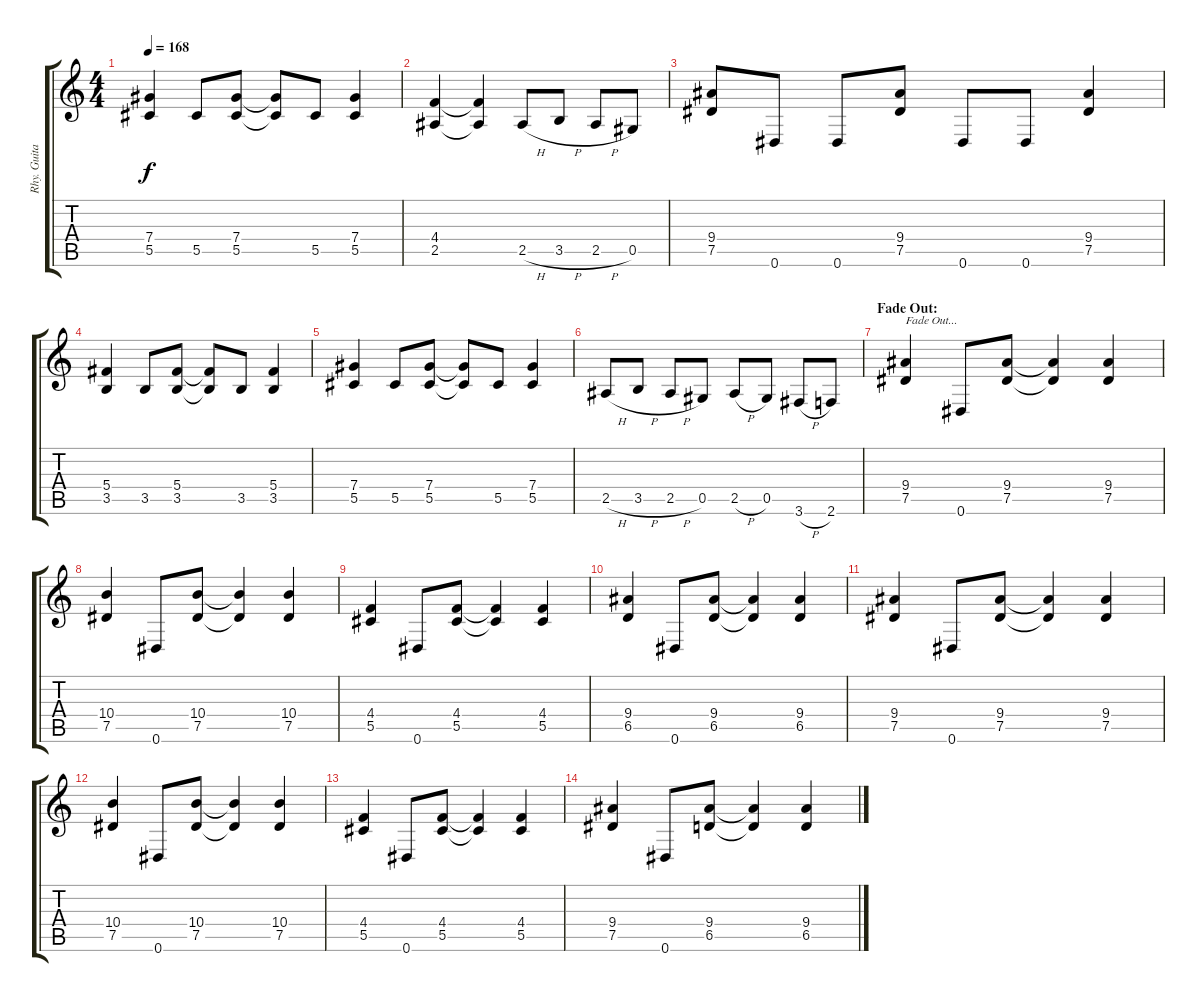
\track ("Rhy. Guitar 1" "Rhy. Guita") {instrument distortionguitar}
\staff {score tabs}
\tuning (Eb4 Bb3 Gb3 Db3 Ab2 Eb2) {hide}
\ts (4 4)
\tempo 168
\clef g2
\ks c
(7.4 5.5).4{dy f} 5.5.8 (7.4 5.5).8 (7.4{t} 5.5{t}).8 5.5.8 (7.4 5.5).4 |
(4.4 2.5).4 (4.4{t} 2.5{t}).4 2.5{h}.8 3.5{h}.8 2.5{h}.8 0.5.8 |
(9.4 7.5).8 0.6.8 0.6.8 (9.4 7.5).8 0.6.8 0.6.8 (9.4 7.5).4 |
(5.4 3.5).4 3.5.8 (5.4 3.5).8 (5.4{t} 3.5{t}).8 3.5.8 (5.4 3.5).4 |
(7.4 5.5).4 5.5.8 (7.4 5.5).8 (7.4{t} 5.5{t}).8 5.5.8 (7.4 5.5).4 |
2.5{h}.8 3.5{h}.8 2.5{h}.8 0.5.8 2.5{h}.8 0.5.8 3.6{h}.8 2.6.8 |
\section ("" "Fade Out:")
(9.4 7.5).4{txt "Fade Out..." volume 7} 0.6.8 (9.4 7.5).8 (9.4{t} 7.5{t}).4 (9.4 7.5).4 |
(10.4 7.5).4 0.6.8 (10.4 7.5).8 (10.4{t} 7.5{t}).4 (10.4 7.5).4 |
(4.4 5.5).4 0.6.8 (4.4 5.5).8 (4.4{t} 5.5{t}).4 (4.4 5.5).4 |
(9.4 6.5).4 0.6.8 (9.4 6.5).8 (9.4{t} 6.5{t}).4 (9.4 6.5).4 |
(9.4 7.5).4{volume 1} 0.6.8 (9.4 7.5).8 (9.4{t} 7.5{t}).4 (9.4 7.5).4 |
(10.4 7.5).4 0.6.8 (10.4 7.5).8 (10.4{t} 7.5{t}).4 (10.4 7.5).4 |
(4.4 5.5).4 0.6.8 (4.4 5.5).8 (4.4{t} 5.5{t}).4 (4.4 5.5).4 |
(9.4 7.5).4 0.6.8 (9.4 6.5).8 (9.4{t} 6.5{t}).4 (9.4 6.5).4
